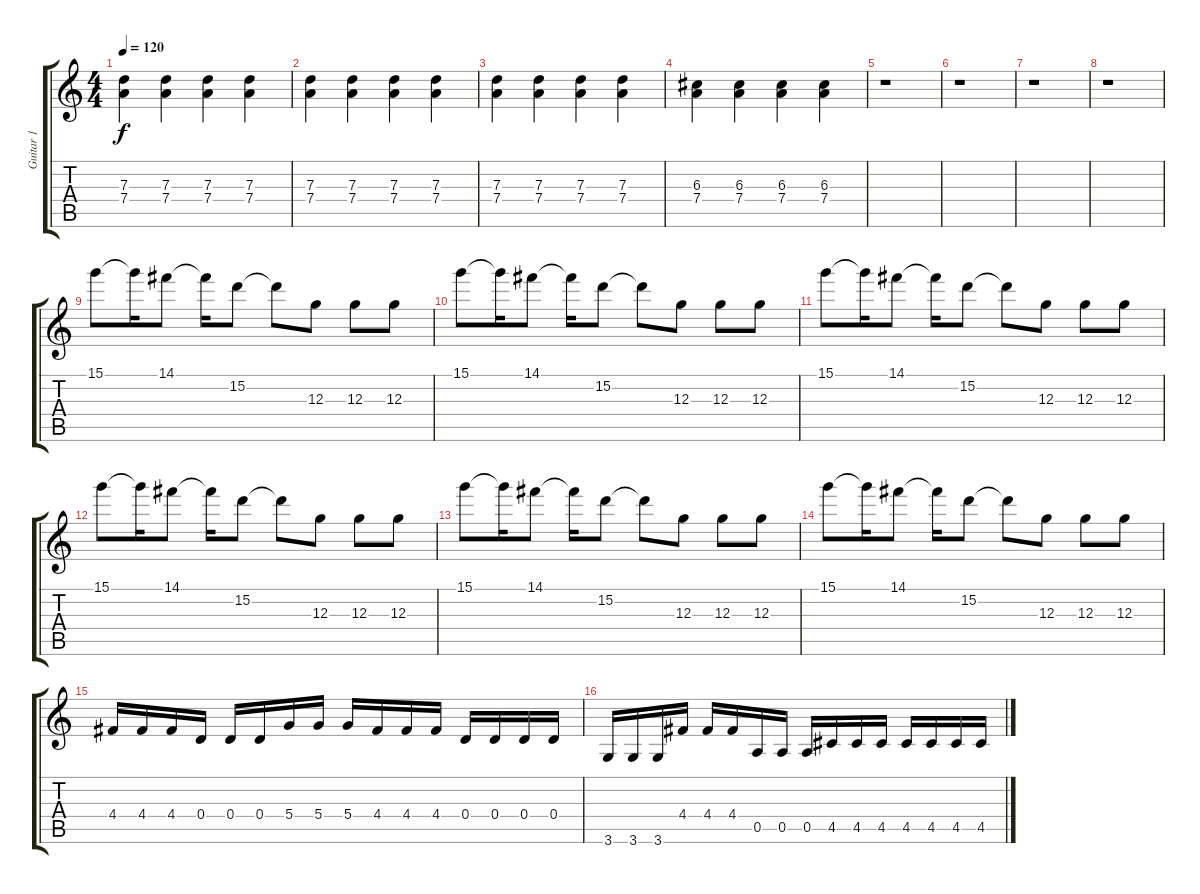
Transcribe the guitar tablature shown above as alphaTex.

\track ("Guitar 1" "Guitar 1") {instrument acousticguitarnylon}
\staff {score tabs}
\tuning (E4 B3 G3 D3 A2 E2) {hide}
\ts (4 4)
\tempo 120
\clef g2
\ks c
(7.3 7.4).4{dy f instrument acousticguitarsteel} (7.3 7.4).4 (7.3 7.4).4 (7.3 7.4).4 |
(7.3 7.4).4 (7.3 7.4).4 (7.3 7.4).4 (7.3 7.4).4 |
(7.3 7.4).4 (7.3 7.4).4 (7.3 7.4).4 (7.3 7.4).4 |
(6.3 7.4).4 (6.3 7.4).4 (6.3 7.4).4 (6.3 7.4).4 |
r.1 |
r.1 |
r.1 |
r.1 |
15.1.8{instrument electricguitarjazz} 15.1{t}.16 14.1.8 14.1{t}.16 15.2.8 15.2{t}.8 12.3.8 12.3.8 12.3.8 |
15.1.8 15.1{t}.16 14.1.8 14.1{t}.16 15.2.8 15.2{t}.8 12.3.8 12.3.8 12.3.8 |
15.1.8 15.1{t}.16 14.1.8 14.1{t}.16 15.2.8 15.2{t}.8 12.3.8 12.3.8 12.3.8 |
15.1.8 15.1{t}.16 14.1.8 14.1{t}.16 15.2.8 15.2{t}.8 12.3.8 12.3.8 12.3.8 |
15.1.8 15.1{t}.16 14.1.8 14.1{t}.16 15.2.8 15.2{t}.8 12.3.8 12.3.8 12.3.8 |
15.1.8 15.1{t}.16 14.1.8 14.1{t}.16 15.2.8 15.2{t}.8 12.3.8 12.3.8 12.3.8 |
4.4.16{instrument overdrivenguitar} 4.4.16 4.4.16 0.4.16 0.4.16 0.4.16 5.4.16 5.4.16 5.4.16 4.4.16 4.4.16 4.4.16 0.4.16 0.4.16 0.4.16 0.4.16 |
3.6.16 3.6.16 3.6.16 4.4.16 4.4.16 4.4.16 0.5.16 0.5.16 0.5.16 4.5.16 4.5.16 4.5.16 4.5.16 4.5.16 4.5.16 4.5.16
